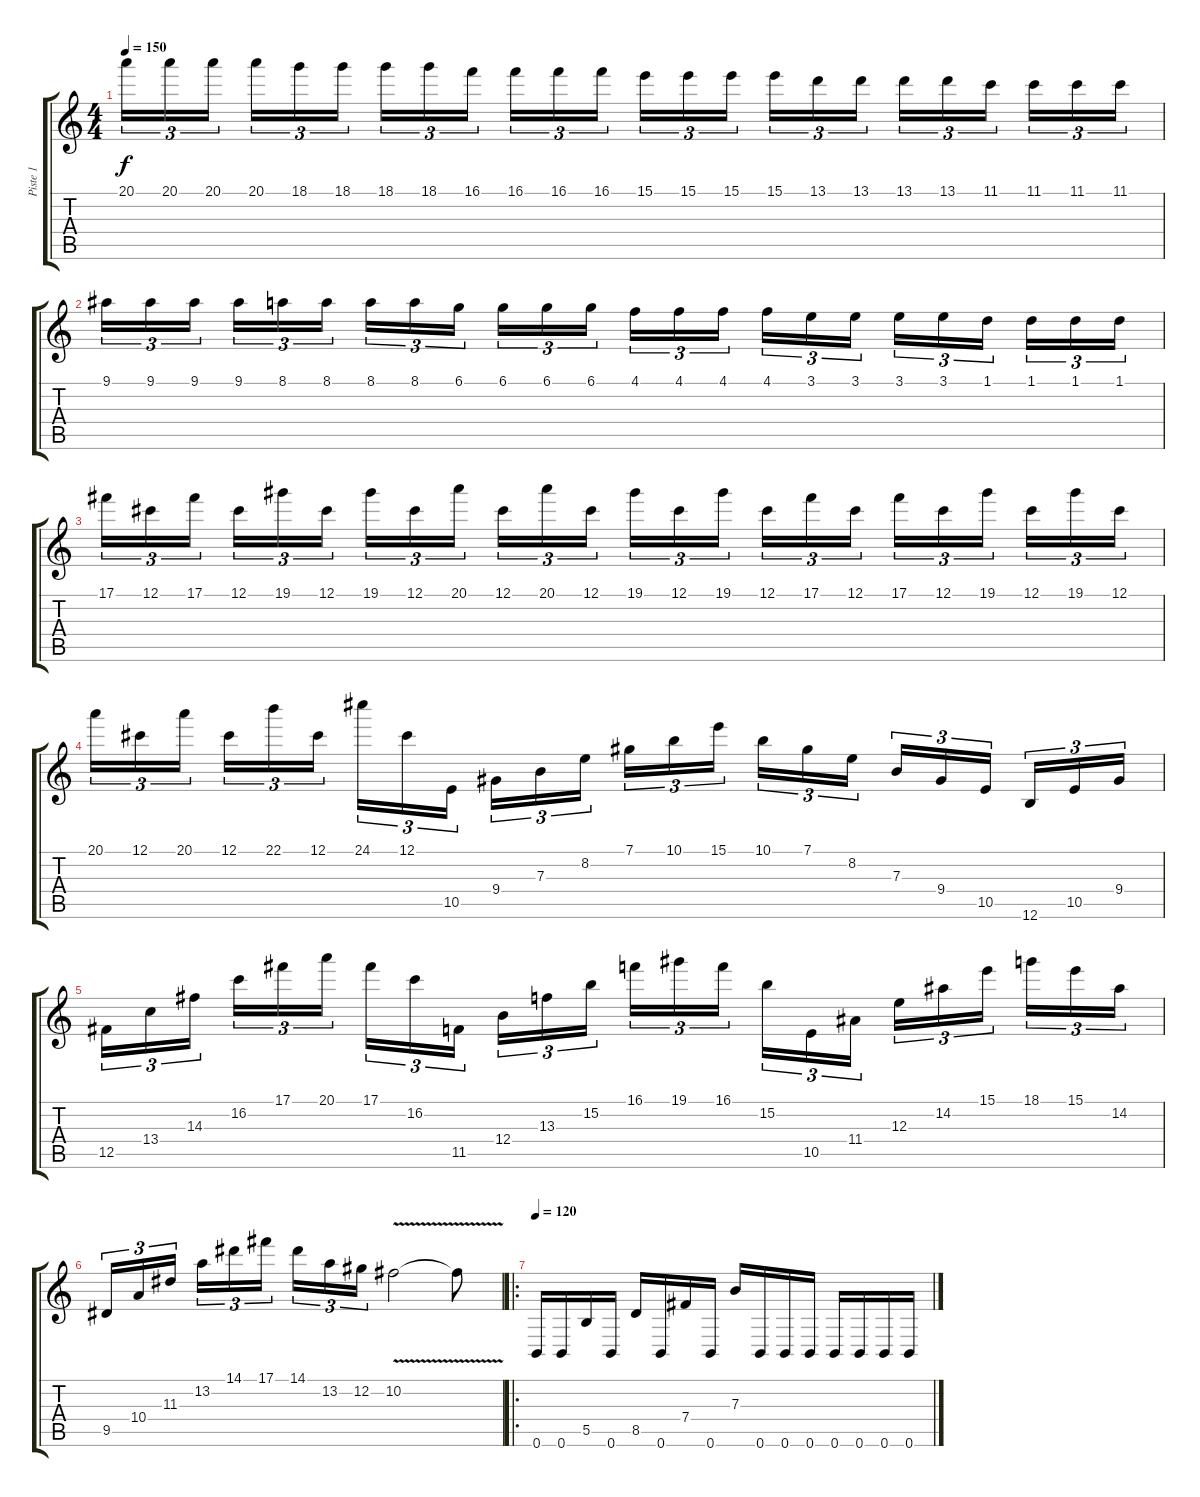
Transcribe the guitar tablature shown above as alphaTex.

\track ("Piste 1" "Piste 1") {instrument distortionguitar}
\staff {score tabs}
\tuning (Db4 Ab3 E3 B2 Gb2 B1) {hide}
\ts (4 4)
\tempo 150
\clef g2
\ks c
20.1.16{tu (3 2) dy f} 20.1.16{tu (3 2)} 20.1.16{tu (3 2) beam splitsecondary} 20.1.16{tu (3 2)} 18.1.16{tu (3 2)} 18.1.16{tu (3 2)} 18.1.16{tu (3 2)} 18.1.16{tu (3 2)} 16.1.16{tu (3 2) beam splitsecondary} 16.1.16{tu (3 2)} 16.1.16{tu (3 2)} 16.1.16{tu (3 2)} 15.1.16{tu (3 2)} 15.1.16{tu (3 2)} 15.1.16{tu (3 2) beam splitsecondary} 15.1.16{tu (3 2)} 13.1.16{tu (3 2)} 13.1.16{tu (3 2)} 13.1.16{tu (3 2)} 13.1.16{tu (3 2)} 11.1.16{tu (3 2) beam splitsecondary} 11.1.16{tu (3 2)} 11.1.16{tu (3 2)} 11.1.16{tu (3 2)} |
9.1.16{tu (3 2)} 9.1.16{tu (3 2)} 9.1.16{tu (3 2) beam splitsecondary} 9.1.16{tu (3 2)} 8.1.16{tu (3 2)} 8.1.16{tu (3 2)} 8.1.16{tu (3 2)} 8.1.16{tu (3 2)} 6.1.16{tu (3 2) beam splitsecondary} 6.1.16{tu (3 2)} 6.1.16{tu (3 2)} 6.1.16{tu (3 2)} 4.1.16{tu (3 2)} 4.1.16{tu (3 2)} 4.1.16{tu (3 2) beam splitsecondary} 4.1.16{tu (3 2)} 3.1.16{tu (3 2)} 3.1.16{tu (3 2)} 3.1.16{tu (3 2)} 3.1.16{tu (3 2)} 1.1.16{tu (3 2) beam splitsecondary} 1.1.16{tu (3 2)} 1.1.16{tu (3 2)} 1.1.16{tu (3 2)} |
17.1.16{tu (3 2)} 12.1.16{tu (3 2)} 17.1.16{tu (3 2) beam splitsecondary} 12.1.16{tu (3 2)} 19.1.16{tu (3 2)} 12.1.16{tu (3 2)} 19.1.16{tu (3 2)} 12.1.16{tu (3 2)} 20.1.16{tu (3 2) beam splitsecondary} 12.1.16{tu (3 2)} 20.1.16{tu (3 2)} 12.1.16{tu (3 2)} 19.1.16{tu (3 2)} 12.1.16{tu (3 2)} 19.1.16{tu (3 2) beam splitsecondary} 12.1.16{tu (3 2)} 17.1.16{tu (3 2)} 12.1.16{tu (3 2)} 17.1.16{tu (3 2)} 12.1.16{tu (3 2)} 19.1.16{tu (3 2) beam splitsecondary} 12.1.16{tu (3 2)} 19.1.16{tu (3 2)} 12.1.16{tu (3 2)} |
20.1.16{tu (3 2)} 12.1.16{tu (3 2)} 20.1.16{tu (3 2) beam splitsecondary} 12.1.16{tu (3 2)} 22.1.16{tu (3 2)} 12.1.16{tu (3 2)} 24.1.16{tu (3 2)} 12.1.16{tu (3 2)} 10.5.16{tu (3 2) beam splitsecondary} 9.4.16{tu (3 2)} 7.3.16{tu (3 2)} 8.2.16{tu (3 2)} 7.1.16{tu (3 2)} 10.1.16{tu (3 2)} 15.1.16{tu (3 2) beam splitsecondary} 10.1.16{tu (3 2)} 7.1.16{tu (3 2)} 8.2.16{tu (3 2)} 7.3.16{tu (3 2)} 9.4.16{tu (3 2)} 10.5.16{tu (3 2) beam splitsecondary} 12.6.16{tu (3 2)} 10.5.16{tu (3 2)} 9.4.16{tu (3 2)} |
12.5.16{tu (3 2)} 13.4.16{tu (3 2)} 14.3.16{tu (3 2) beam splitsecondary} 16.2.16{tu (3 2)} 17.1.16{tu (3 2)} 20.1.16{tu (3 2)} 17.1.16{tu (3 2)} 16.2.16{tu (3 2)} 11.5.16{tu (3 2) beam splitsecondary} 12.4.16{tu (3 2)} 13.3.16{tu (3 2)} 15.2.16{tu (3 2)} 16.1.16{tu (3 2)} 19.1.16{tu (3 2)} 16.1.16{tu (3 2) beam splitsecondary} 15.2.16{tu (3 2)} 10.5.16{tu (3 2)} 11.4.16{tu (3 2)} 12.3.16{tu (3 2)} 14.2.16{tu (3 2)} 15.1.16{tu (3 2) beam splitsecondary} 18.1.16{tu (3 2)} 15.1.16{tu (3 2)} 14.2.16{tu (3 2)} |
9.5.16{tu (3 2)} 10.4.16{tu (3 2)} 11.3.16{tu (3 2) beam splitsecondary} 13.2.16{tu (3 2)} 14.1.16{tu (3 2)} 17.1.16{tu (3 2)} 14.1.16{tu (3 2)} 13.2.16{tu (3 2)} 12.2.16{tu (3 2)} 10.2{v}.2 10.2{t}.8 |
\ro
\tempo 120
0.6.16 0.6.16 5.5.16 0.6.16 8.5.16 0.6.16 7.4.16 0.6.16 7.3.16 0.6.16 0.6.16 0.6.16 0.6.16 0.6.16 0.6.16 0.6.16
